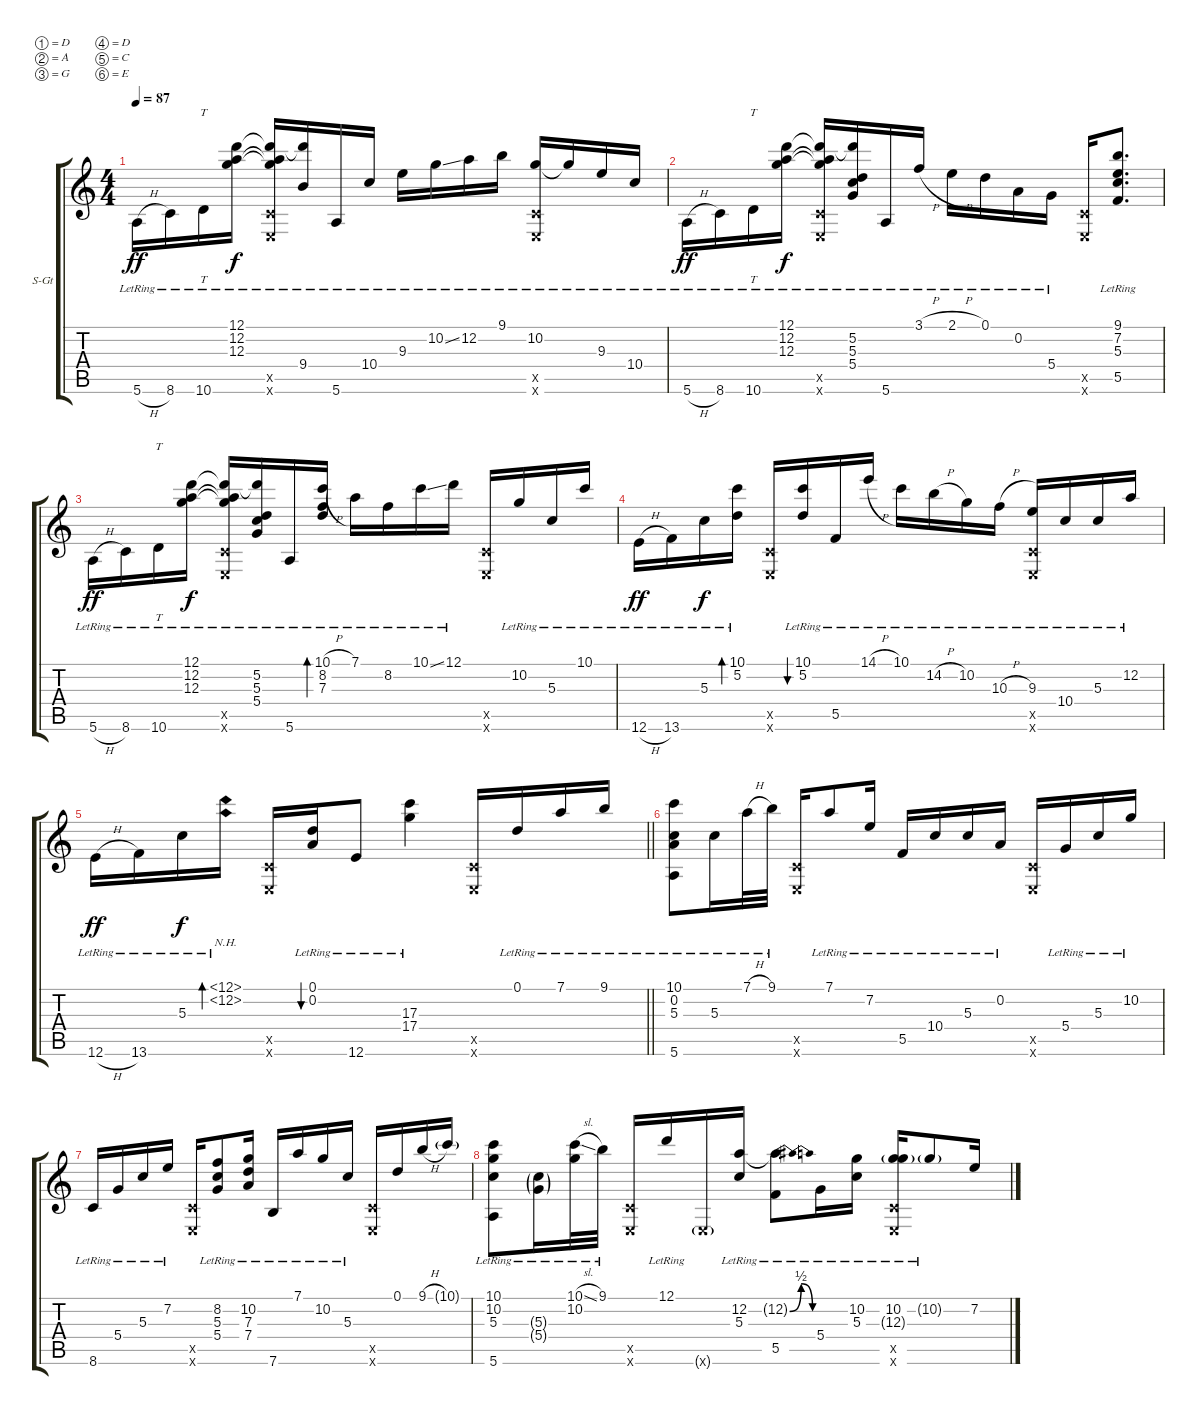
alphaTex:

\bracketExtendMode groupsimilarinstruments
\firstSystemTrackNameOrientation horizontal
\otherSystemsTrackNameOrientation horizontal
\track ("Pista 1" "S-Gt") {instrument acousticguitarsteel}
\staff {score tabs}
\tuning (D4 A3 G3 D3 C3 E2)
\ts (4 4)
\tempo 87
\clef g2
\ks c
5.6{h lr}.16{dy ff} 8.6{lr}.16 10.6{lr}.16{tt} (12.1{lr} 12.2{lr} 12.3{lr}).16{dy f} (12.2{lr t} 12.3{lr t} 0.5{x} 0.6{x} 12.1{lr t}).16 (12.1{lr t} 9.4{lr}).16 5.6{lr}.16 10.4{lr}.16 9.3{lr}.16 10.2{ss lr}.16 12.2{lr}.16 9.1{lr}.16 (10.2{lr} 0.5{x} 0.6{x}).16 10.2{lr t}.16 9.3{lr}.16 10.4{lr}.16 |
5.6{h lr}.16{dy ff} 8.6{lr}.16 10.6{lr}.16{tt} (12.1{lr} 12.2{lr} 12.3{lr}).16{dy f} (12.2{lr t} 12.3{lr t} 0.5{x} 0.6{x} 12.1{lr t}).16 (12.1{lr t} 5.2{lr} 5.3{lr} 5.4{lr}).16 5.6{lr}.16 3.1{h lr}.16 2.1{h lr}.16 0.1{lr}.16 0.2{lr}.16 5.4{lr}.16 (0.5{x} 0.6{x}).16 (9.1{lr} 7.2{lr} 5.3{lr} 5.5{lr}).8{d} |
5.6{h lr}.16{dy ff} 8.6{lr}.16 10.6{lr}.16{tt} (12.1{lr} 12.2{lr} 12.3{lr}).16{dy f} (12.2{lr t} 12.3{lr t} 0.5{x} 0.6{x} 12.1{lr t}).16 (12.1{lr t} 5.2{lr} 5.3{lr} 5.4{lr}).16 5.6{lr}.16 (10.1{h lr} 8.2{lr} 7.3{lr}).16{bd 60} 7.1{lr}.16 8.2{lr}.16 10.1{ss lr}.16 12.1{lr}.16 (0.5{x} 0.6{x}).16 10.2{lr}.16 5.3{lr}.16 10.1{lr}.16 |
12.6{h lr}.16{dy ff} 13.6{lr}.16 5.3{lr}.16{dy f} (10.1{lr} 5.2{lr}).16{bd 60} (0.5{x} 0.6{x}).16 (10.1{lr} 5.2{lr}).16{bu 60} 5.5{lr}.16 14.1{h lr}.16 10.1{lr}.16 14.2{h lr}.16 10.2{lr}.16 10.3{h lr}.16 (9.3{lr} 0.5{x} 0.6{x}).16 10.4{lr}.16 5.3{lr}.16 12.2{lr}.16 |
\barLineRight lightlight
12.6{h lr}.16{dy ff} 13.6{lr}.16 5.3{lr}.16{dy f} (12.1{nh lr} 12.2{nh lr}).16{bd 60} (0.5{x} 0.6{x}).16 (0.1{lr} 0.2{lr}).16{bu 60} 12.6{lr}.8 (17.3{lr} 17.4{lr}).4 (0.5{x} 0.6{x}).16 0.1{lr}.16 7.1{lr}.16 9.1{lr}.16 |
(10.1{lr} 0.2{lr} 5.3{lr} 5.6{lr}).8 5.3{lr}.16 7.1{h lr}.32 9.1{lr}.32 (0.5{x} 0.6{x}).16 7.1{lr}.8 7.2{lr}.16 5.5{lr}.16 10.4{lr}.16 5.3{lr}.16 0.2{lr}.16 (0.5{x} 0.6{x}).16 5.4{lr}.16 5.3{lr}.16 10.2{lr}.16 |
8.6{lr}.16 5.4{lr}.16 5.3{lr}.16 7.2{lr}.16 (0.5{x} 0.6{x}).16 (8.2{lr} 5.3{lr} 5.4{lr}).8 (10.2{lr} 7.3{lr} 7.4{lr}).16 7.6{lr}.16 7.1{lr}.16 10.2{lr}.16 5.3{lr}.16 (0.5{x} 0.6{x}).16 0.1.16 9.1{h}.16 10.1{g}.16 |
(10.1{lr} 5.6{lr} 10.2 5.3).8 (5.3{g lr} 5.4{g lr}).16 (10.1{sl} 10.2{lr}).32 9.1{lr}.32 (0.6{x} 0.5{x}).16 12.1{lr}.16 0.6{g x}.16 (12.2 5.3{lr}).16 (12.2{be (bendrelease 0 0 10.2 2 20.4 2 30 0) lr t} 5.5{lr}).8 5.4{lr}.16 (10.2{lr} 5.3{lr}).16 (12.3{g lr} 0.6{x} 0.5{x} 10.2).16 10.2{g lr}.8 7.2.16
